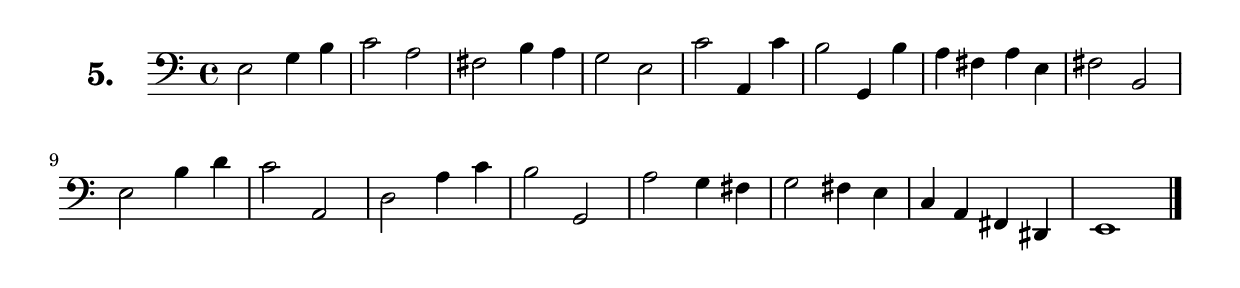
\version "2.18.2"

\score {
  \new StaffGroup = "" \with {
        instrumentName = \markup { \bold \huge { \larger "5." }}
      }
  <<
    \new Staff = "celloI" 
    \relative c {
      \clef bass
      \key c \major
      \time 4/4

      e2 g4 b      | %01
      c2 a         | %02
      fis2 b4 a    | %03
      g2 e         | %04
      c'2 a,4 c'   | %05
      b2 g,4 b'    | %06
      a fis a e    | %07
      fis2 b,      | %08
      e2 b'4 d     | %09
      c2 a,        | %10
      d2 a'4 c     | %11
      b2 g,        | %12
      a'2 g4 fis   | %13
      g2 fis4 e    | %14
      c4 a fis dis | %15
      e1 \bar "|."   %16

    }
  >>
  \layout {}
}
